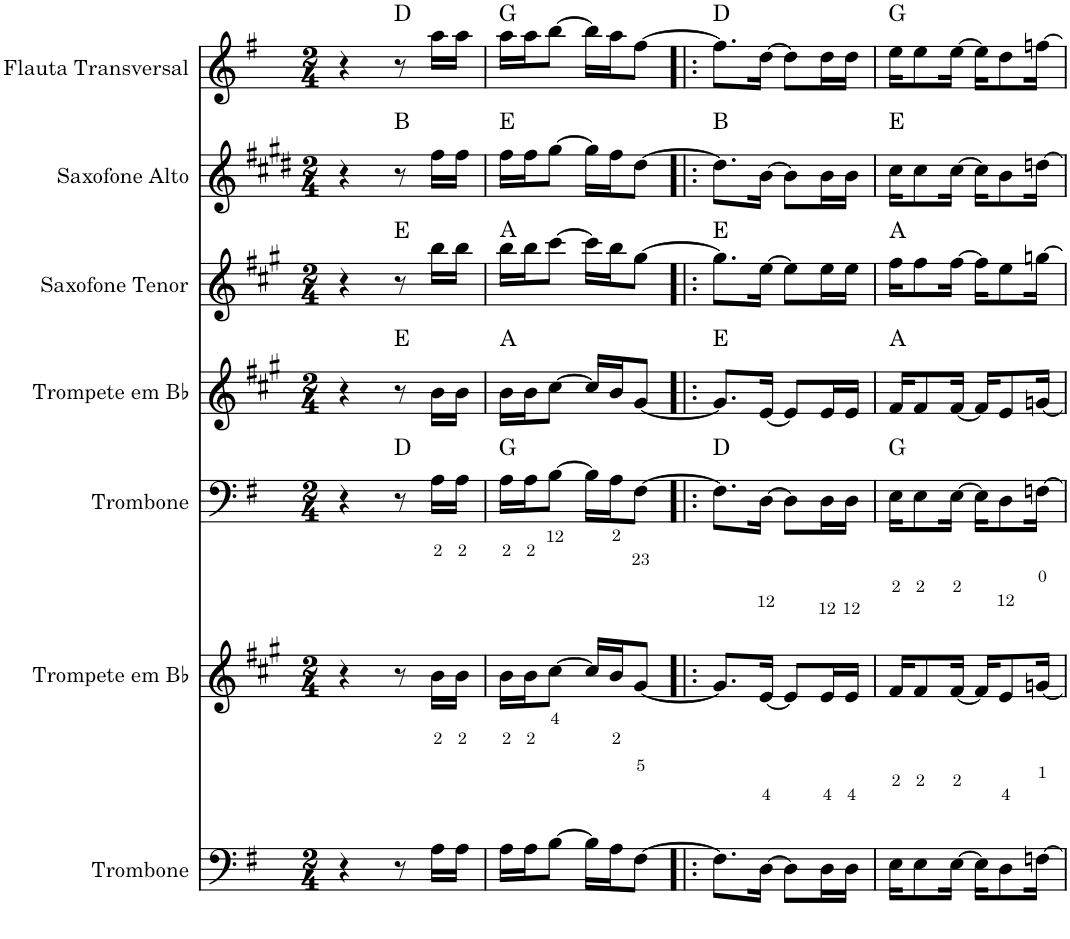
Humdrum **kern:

**kern	**kern	**kern	**harte	**kern	**harte	**kern	**harte	**kern	**harte	**kern	**harte
*part7	*part6	*part5	*part5	*part4	*part4	*part3	*part3	*part2	*part2	*part1	*part1
*staff7	*staff6	*staff5	*	*staff4	*	*staff3	*	*staff2	*	*staff1	*
*I"Trombone	*I"Trompete em Bb	*I"Trombone	*	*I"Trompete em Bb	*	*I"Saxofone Tenor	*	*I"Saxofone Alto	*	*I"Flauta Transversal	*
*I'Tbn.	*I'Tpt. em Bb	*I'Tbn.	*	*I'Tpt. em Bb	*	*I'Sax. Tn.	*	*	*	*I'Fl.	*
*clefF4	*clefG2	*clefF4	*	*clefG2	*	*clefG2	*	*clefG2	*	*clefG2	*
*	*Trd1c2	*	*	*Trd1c2	*	*Trd8c14	*	*Trd5c9	*	*	*
*k[f#]	*k[f#c#g#]	*k[f#]	*	*k[f#c#g#]	*	*k[f#c#g#]	*	*k[f#c#g#d#]	*	*k[f#]	*
*G:	*A:	*G:	*	*A:	*	*A:	*	*E:	*	*G:	*
*M2/4	*M2/4	*M2/4	*	*M2/4	*	*M2/4	*	*M2/4	*	*M2/4	*
=1	=1	=1	=1	=1	=1	=1	=1	=1	=1	=1	=1
4r	4r	4r	.	4r	.	4r	.	4r	.	4r	.
8r	8r	8r	D:maj	8r	E:maj	8r	E:maj	8r	B:maj	8r	D:maj
16A\LL	16b\LL	16A\LL	.	16b\LL	.	16bb\LL	.	16ff#\LL	.	16aa\LL	.
16A\JJ	16b\JJ	16A\JJ	.	16b\JJ	.	16bb\JJ	.	16ff#\JJ	.	16aa\JJ	.
=2	=2	=2	=2	=2	=2	=2	=2	=2	=2	=2	=2
16A\LL	16b\LL	16A\LL	G:maj	16b\LL	A:maj	16bb\LL	A:maj	16ff#\LL	E:maj	16aa\LL	G:maj
16A\J	16b\J	16A\J	.	16b\J	.	16bb\J	.	16ff#\J	.	16aa\J	.
[8B\J	[8cc#\J	[8B\J	.	[8cc#\J	.	[8ccc#\J	.	[8gg#\J	.	[8bb\J	.
16B\LL]	16cc#/LL]	16B\LL]	.	16cc#/LL]	.	16ccc#\LL]	.	16gg#\LL]	.	16bb\LL]	.
16A\J	16b/J	16A\J	.	16b/J	.	16bb\J	.	16ff#\J	.	16aa\J	.
[8F#\J	[8g#/J	[8F#\J	.	[8g#/J	.	[8gg#\J	.	[8dd#\J	.	[8ff#\J	.
=3!|:	=3!|:	=3!|:	=3!|:	=3!|:	=3!|:	=3!|:	=3!|:	=3!|:	=3!|:	=3!|:	=3!|:
8.F#\L]	8.g#/L]	8.F#\L]	D:maj	8.g#/L]	E:maj	8.gg#\L]	E:maj	8.dd#\L]	B:maj	8.ff#\L]	D:maj
[16D\Jk	[16e/Jk	[16D\Jk	.	[16e/Jk	.	[16ee\Jk	.	[16b\Jk	.	[16dd\Jk	.
8D\L]	8e/L]	8D\L]	.	8e/L]	.	8ee\L]	.	8b\L]	.	8dd\L]	.
16D\L	16e/L	16D\L	.	16e/L	.	16ee\L	.	16b\L	.	16dd\L	.
16D\JJ	16e/JJ	16D\JJ	.	16e/JJ	.	16ee\JJ	.	16b\JJ	.	16dd\JJ	.
=4	=4	=4	=4	=4	=4	=4	=4	=4	=4	=4	=4
16E\KL	16f#/KL	16E\KL	G:maj	16f#/KL	A:maj	16ff#\KL	A:maj	16cc#\KL	E:maj	16ee\KL	G:maj
8E\	8f#/	8E\	.	8f#/	.	8ff#\	.	8cc#\	.	8ee\	.
[16E\Jk	[16f#/Jk	[16E\Jk	.	[16f#/Jk	.	[16ff#\Jk	.	[16cc#\Jk	.	[16ee\Jk	.
16E\KL]	16f#/KL]	16E\KL]	.	16f#/KL]	.	16ff#\KL]	.	16cc#\KL]	.	16ee\KL]	.
8D\	8e/	8D\	.	8e/	.	8ee\	.	8b\	.	8dd\	.
[16Fn\Jk	[16gn/Jk	[16Fn\Jk	.	[16gn/Jk	.	[16ggn\Jk	.	[16ddn\Jk	.	[16ffn\Jk	.
=	=	=	=	=	=	=	=	=	=	=	=
*-	*-	*-	*-	*-	*-	*-	*-	*-	*-	*-	*-
